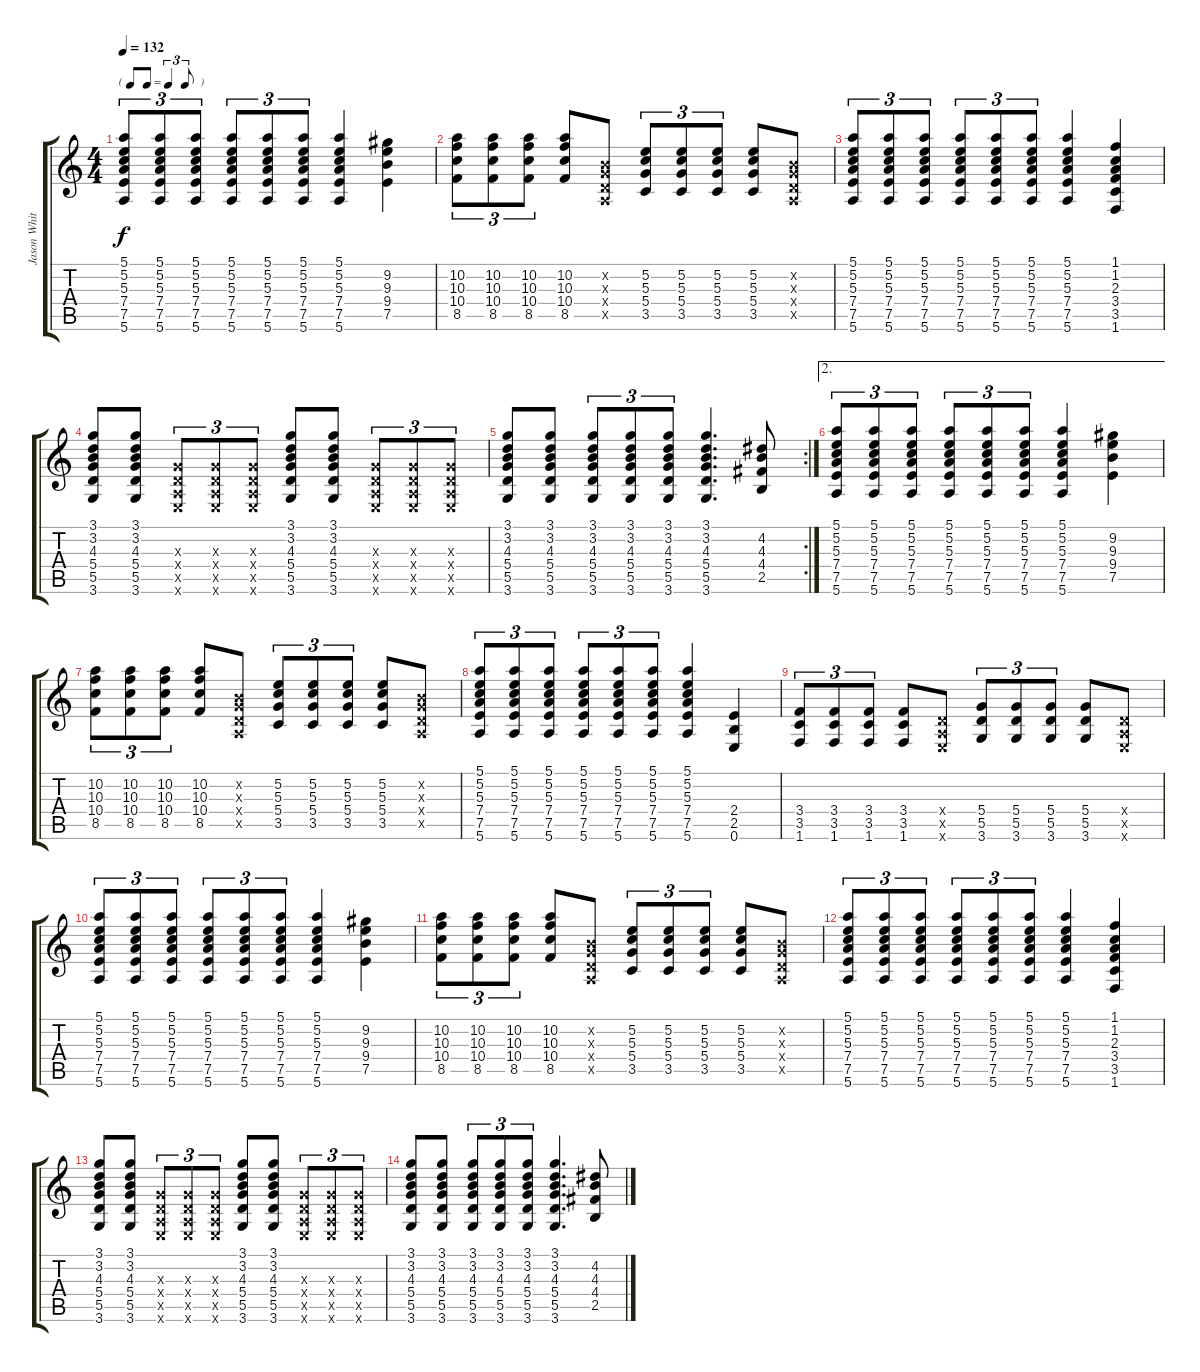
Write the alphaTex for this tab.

\track ("Jason White(second Guitar)" "Jason Whit") {instrument overdrivenguitar}
\staff {score tabs}
\tuning (E4 B3 G3 D3 A2 E2) {hide}
\ts (4 4)
\tf triplet8th
\tempo 132
\clef g2
\ks c
(5.1 5.2 5.3 7.4 7.5 5.6).8{tu (3 2) dy f} (5.1 5.2 5.3 7.4 7.5 5.6).8{tu (3 2)} (5.1 5.2 5.3 7.4 7.5 5.6).8{tu (3 2)} (5.1 5.2 5.3 7.4 7.5 5.6).8{tu (3 2)} (5.1 5.2 5.3 7.4 7.5 5.6).8{tu (3 2)} (5.1 5.2 5.3 7.4 7.5 5.6).8{tu (3 2)} (5.1 5.2 5.3 7.4 7.5 5.6).4 (9.2 9.3 9.4 7.5).4 |
(10.2 10.3 10.4 8.5).8{tu (3 2)} (10.2 10.3 10.4 8.5).8{tu (3 2)} (10.2 10.3 10.4 8.5).8{tu (3 2)} (10.2 10.3 10.4 8.5).8 (0.2{x} 0.3{x} 0.4{x} 0.5{x}).8 (5.2 5.3 5.4 3.5).8{tu (3 2)} (5.2 5.3 5.4 3.5).8{tu (3 2)} (5.2 5.3 5.4 3.5).8{tu (3 2)} (5.2 5.3 5.4 3.5).8 (0.2{x} 0.3{x} 0.4{x} 0.5{x}).8 |
(5.1 5.2 5.3 7.4 7.5 5.6).8{tu (3 2)} (5.1 5.2 5.3 7.4 7.5 5.6).8{tu (3 2)} (5.1 5.2 5.3 7.4 7.5 5.6).8{tu (3 2)} (5.1 5.2 5.3 7.4 7.5 5.6).8{tu (3 2)} (5.1 5.2 5.3 7.4 7.5 5.6).8{tu (3 2)} (5.1 5.2 5.3 7.4 7.5 5.6).8{tu (3 2)} (5.1 5.2 5.3 7.4 7.5 5.6).4 (1.1 1.2 2.3 3.4 3.5 1.6).4 |
(3.1 3.2 4.3 5.4 5.5 3.6).8 (3.1 3.2 4.3 5.4 5.5 3.6).8 (0.3{x} 0.4{x} 0.5{x} 0.6{x}).8{tu (3 2)} (0.3{x} 0.4{x} 0.5{x} 0.6{x}).8{tu (3 2)} (0.3{x} 0.4{x} 0.5{x} 0.6{x}).8{tu (3 2)} (3.1 3.2 4.3 5.4 5.5 3.6).8 (3.1 3.2 4.3 5.4 5.5 3.6).8 (0.3{x} 0.4{x} 0.5{x} 0.6{x}).8{tu (3 2)} (0.3{x} 0.4{x} 0.5{x} 0.6{x}).8{tu (3 2)} (0.3{x} 0.4{x} 0.5{x} 0.6{x}).8{tu (3 2)} |
\rc 2
(3.1 3.2 4.3 5.4 5.5 3.6).8 (3.1 3.2 4.3 5.4 5.5 3.6).8 (3.1 3.2 4.3 5.4 5.5 3.6).8{tu (3 2)} (3.1 3.2 4.3 5.4 5.5 3.6).8{tu (3 2)} (3.1 3.2 4.3 5.4 5.5 3.6).8{tu (3 2)} (3.1 3.2 4.3 5.4 5.5 3.6).4{d} (4.2 4.3 4.4 2.5).8 |
\ae 2
(5.1 5.2 5.3 7.4 7.5 5.6).8{tu (3 2) volume 16 instrument electricguitarclean} (5.1 5.2 5.3 7.4 7.5 5.6).8{tu (3 2)} (5.1 5.2 5.3 7.4 7.5 5.6).8{tu (3 2)} (5.1 5.2 5.3 7.4 7.5 5.6).8{tu (3 2)} (5.1 5.2 5.3 7.4 7.5 5.6).8{tu (3 2)} (5.1 5.2 5.3 7.4 7.5 5.6).8{tu (3 2)} (5.1 5.2 5.3 7.4 7.5 5.6).4 (9.2 9.3 9.4 7.5).4 |
(10.2 10.3 10.4 8.5).8{tu (3 2)} (10.2 10.3 10.4 8.5).8{tu (3 2)} (10.2 10.3 10.4 8.5).8{tu (3 2)} (10.2 10.3 10.4 8.5).8 (0.2{x} 0.3{x} 0.4{x} 0.5{x}).8 (5.2 5.3 5.4 3.5).8{tu (3 2)} (5.2 5.3 5.4 3.5).8{tu (3 2)} (5.2 5.3 5.4 3.5).8{tu (3 2)} (5.2 5.3 5.4 3.5).8 (0.2{x} 0.3{x} 0.4{x} 0.5{x}).8 |
(5.1 5.2 5.3 7.4 7.5 5.6).8{tu (3 2)} (5.1 5.2 5.3 7.4 7.5 5.6).8{tu (3 2)} (5.1 5.2 5.3 7.4 7.5 5.6).8{tu (3 2)} (5.1 5.2 5.3 7.4 7.5 5.6).8{tu (3 2)} (5.1 5.2 5.3 7.4 7.5 5.6).8{tu (3 2)} (5.1 5.2 5.3 7.4 7.5 5.6).8{tu (3 2)} (5.1 5.2 5.3 7.4 7.5 5.6).4 (2.4 2.5 0.6).4 |
(3.4 3.5 1.6).8{tu (3 2)} (3.4 3.5 1.6).8{tu (3 2)} (3.4 3.5 1.6).8{tu (3 2)} (3.4 3.5 1.6).8 (0.4{x} 0.5{x} 0.6{x}).8 (5.4 5.5 3.6).8{tu (3 2)} (5.4 5.5 3.6).8{tu (3 2)} (5.4 5.5 3.6).8{tu (3 2)} (5.4 5.5 3.6).8 (0.4{x} 0.5{x} 0.6{x}).8 |
(5.1 5.2 5.3 7.4 7.5 5.6).8{tu (3 2)} (5.1 5.2 5.3 7.4 7.5 5.6).8{tu (3 2)} (5.1 5.2 5.3 7.4 7.5 5.6).8{tu (3 2)} (5.1 5.2 5.3 7.4 7.5 5.6).8{tu (3 2)} (5.1 5.2 5.3 7.4 7.5 5.6).8{tu (3 2)} (5.1 5.2 5.3 7.4 7.5 5.6).8{tu (3 2)} (5.1 5.2 5.3 7.4 7.5 5.6).4 (9.2 9.3 9.4 7.5).4 |
(10.2 10.3 10.4 8.5).8{tu (3 2)} (10.2 10.3 10.4 8.5).8{tu (3 2)} (10.2 10.3 10.4 8.5).8{tu (3 2)} (10.2 10.3 10.4 8.5).8 (0.2{x} 0.3{x} 0.4{x} 0.5{x}).8 (5.2 5.3 5.4 3.5).8{tu (3 2)} (5.2 5.3 5.4 3.5).8{tu (3 2)} (5.2 5.3 5.4 3.5).8{tu (3 2)} (5.2 5.3 5.4 3.5).8 (0.2{x} 0.3{x} 0.4{x} 0.5{x}).8 |
(5.1 5.2 5.3 7.4 7.5 5.6).8{tu (3 2)} (5.1 5.2 5.3 7.4 7.5 5.6).8{tu (3 2)} (5.1 5.2 5.3 7.4 7.5 5.6).8{tu (3 2)} (5.1 5.2 5.3 7.4 7.5 5.6).8{tu (3 2)} (5.1 5.2 5.3 7.4 7.5 5.6).8{tu (3 2)} (5.1 5.2 5.3 7.4 7.5 5.6).8{tu (3 2)} (5.1 5.2 5.3 7.4 7.5 5.6).4 (1.1 1.2 2.3 3.4 3.5 1.6).4 |
(3.1 3.2 4.3 5.4 5.5 3.6).8 (3.1 3.2 4.3 5.4 5.5 3.6).8 (0.3{x} 0.4{x} 0.5{x} 0.6{x}).8{tu (3 2)} (0.3{x} 0.4{x} 0.5{x} 0.6{x}).8{tu (3 2)} (0.3{x} 0.4{x} 0.5{x} 0.6{x}).8{tu (3 2)} (3.1 3.2 4.3 5.4 5.5 3.6).8 (3.1 3.2 4.3 5.4 5.5 3.6).8 (0.3{x} 0.4{x} 0.5{x} 0.6{x}).8{tu (3 2)} (0.3{x} 0.4{x} 0.5{x} 0.6{x}).8{tu (3 2)} (0.3{x} 0.4{x} 0.5{x} 0.6{x}).8{tu (3 2)} |
(3.1 3.2 4.3 5.4 5.5 3.6).8 (3.1 3.2 4.3 5.4 5.5 3.6).8 (3.1 3.2 4.3 5.4 5.5 3.6).8{tu (3 2)} (3.1 3.2 4.3 5.4 5.5 3.6).8{tu (3 2)} (3.1 3.2 4.3 5.4 5.5 3.6).8{tu (3 2)} (3.1 3.2 4.3 5.4 5.5 3.6).4{d} (4.2 4.3 4.4 2.5).8
